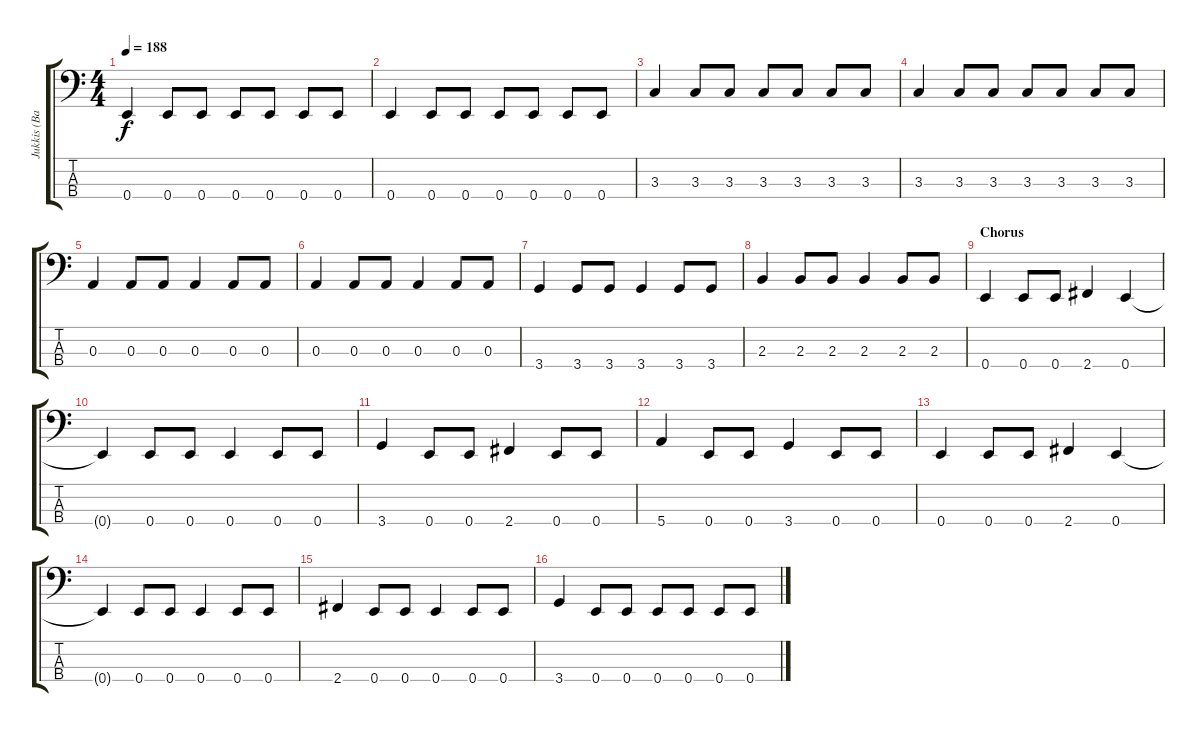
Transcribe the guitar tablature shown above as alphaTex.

\track ("Jukkis (Bass)" "Jukkis (Ba") {instrument electricbassfinger}
\staff {score tabs}
\tuning (G2 D2 A1 E1) {hide}
\ts (4 4)
\tempo 188
\clef f4
\ks c
0.4.4{dy f} 0.4.8 0.4.8 0.4.8 0.4.8 0.4.8 0.4.8 |
0.4.4 0.4.8 0.4.8 0.4.8 0.4.8 0.4.8 0.4.8 |
3.3.4 3.3.8 3.3.8 3.3.8 3.3.8 3.3.8 3.3.8 |
3.3.4 3.3.8 3.3.8 3.3.8 3.3.8 3.3.8 3.3.8 |
0.3.4 0.3.8 0.3.8 0.3.4 0.3.8 0.3.8 |
0.3.4 0.3.8 0.3.8 0.3.4 0.3.8 0.3.8 |
3.4.4 3.4.8 3.4.8 3.4.4 3.4.8 3.4.8 |
2.3.4 2.3.8 2.3.8 2.3.4 2.3.8 2.3.8 |
\section ("" "Chorus")
0.4.4 0.4.8 0.4.8 2.4.4 0.4.4 |
0.4{t}.4 0.4.8 0.4.8 0.4.4 0.4.8 0.4.8 |
3.4.4 0.4.8 0.4.8 2.4.4 0.4.8 0.4.8 |
5.4.4 0.4.8 0.4.8 3.4.4 0.4.8 0.4.8 |
0.4.4 0.4.8 0.4.8 2.4.4 0.4.4 |
0.4{t}.4 0.4.8 0.4.8 0.4.4 0.4.8 0.4.8 |
2.4.4 0.4.8 0.4.8 0.4.4 0.4.8 0.4.8 |
3.4.4 0.4.8 0.4.8 0.4.8 0.4.8 0.4.8 0.4.8
